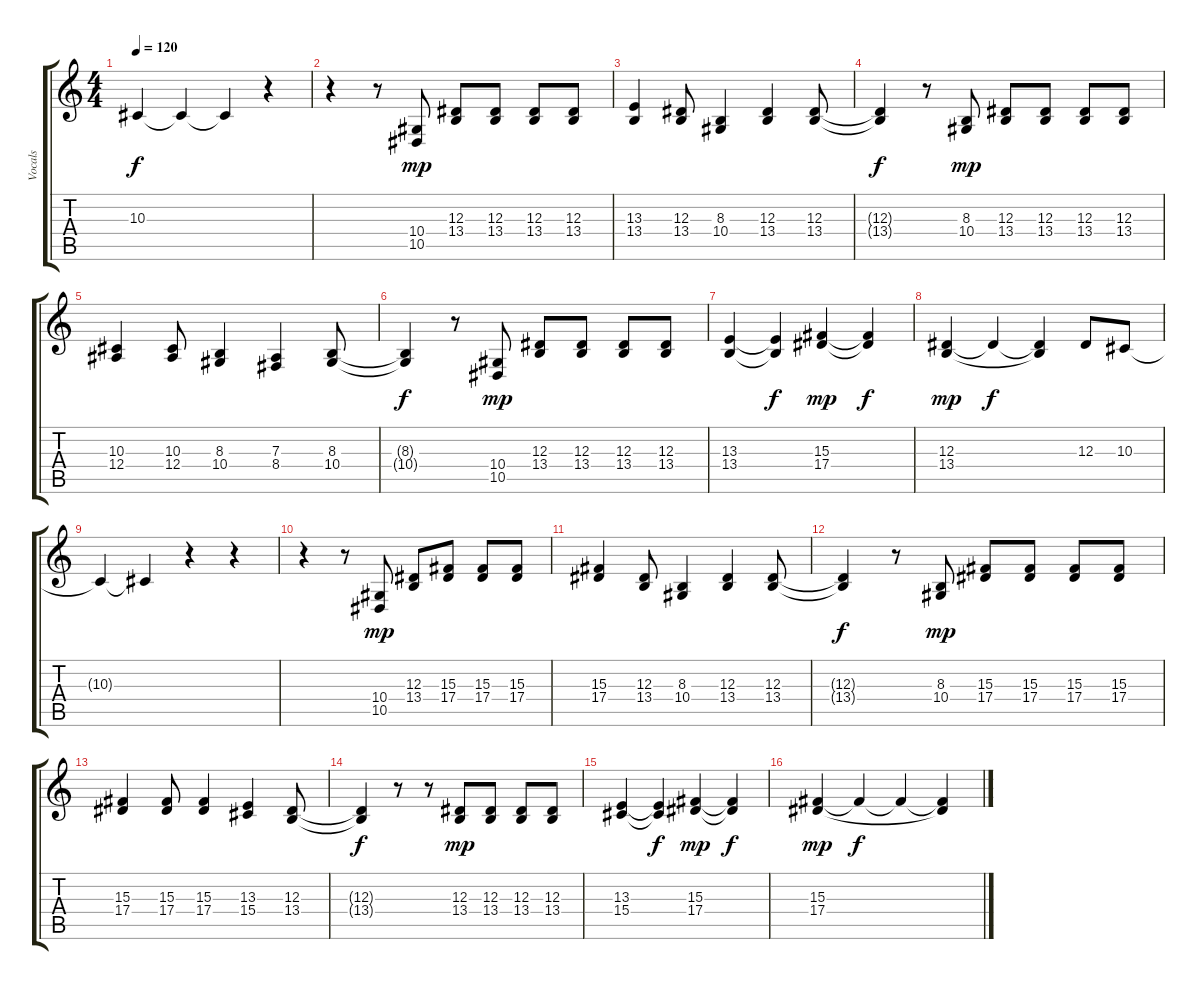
\track ("Vocals" "Vocals") {instrument violin}
\staff {score tabs}
\tuning (C4 G3 Eb3 Bb2 F2 C2) {hide}
\ts (4 4)
\tempo 120
\clef g2
\ks c
10.3.4{dy f} 10.3{t}.4 10.3{t}.4 r.4 |
r.4 r.8 (10.4 10.5).8{dy mp} (12.3 13.4).8 (12.3 13.4).8 (12.3 13.4).8 (12.3 13.4).8 |
(13.3 13.4).4 (12.3 13.4).8 (8.3 10.4).4 (12.3 13.4).4 (12.3 13.4).8 |
(12.3{t} 13.4{t}).4{dy f} r.8 (8.3 10.4).8{dy mp} (12.3 13.4).8 (12.3 13.4).8 (12.3 13.4).8 (12.3 13.4).8 |
(10.3 12.4).4 (10.3 12.4).8 (8.3 10.4).4 (7.3 8.4).4 (8.3 10.4).8 |
(8.3{t} 10.4{t}).4{dy f} r.8 (10.4 10.5).8{dy mp} (12.3 13.4).8 (12.3 13.4).8 (12.3 13.4).8 (12.3 13.4).8 |
(13.3 13.4).4 (13.3{t} 13.4{t}).4{dy f} (15.3 17.4).4{dy mp} (15.3{t} 17.4{t}).4{dy f} |
(12.3 13.4).4{dy mp} 12.3{t}.4{dy f} (12.3{t} 13.4{t}).4 12.3.8 10.3.8 |
10.3{t}.4 10.3{t}.4 r.4 r.4 |
r.4 r.8 (10.4 10.5).8{dy mp} (12.3 13.4).8 (15.3 17.4).8 (15.3 17.4).8 (15.3 17.4).8 |
(15.3 17.4).4 (12.3 13.4).8 (8.3 10.4).4 (12.3 13.4).4 (12.3 13.4).8 |
(12.3{t} 13.4{t}).4{dy f} r.8 (8.3 10.4).8{dy mp} (15.3 17.4).8 (15.3 17.4).8 (15.3 17.4).8 (15.3 17.4).8 |
(15.3 17.4).4 (15.3 17.4).8 (15.3 17.4).4 (13.3 15.4).4 (12.3 13.4).8 |
(12.3{t} 13.4{t}).4{dy f} r.8 r.8 (12.3 13.4).8{dy mp} (12.3 13.4).8 (12.3 13.4).8 (12.3 13.4).8 |
(13.3 15.4).4 (13.3{t} 15.4{t}).4{dy f} (15.3 17.4).4{dy mp} (15.3{t} 17.4{t}).4{dy f} |
(15.3 17.4).4{dy mp} 15.3{t}.4{dy f} 15.3{t}.4 (15.3{t} 17.4{t}).4
